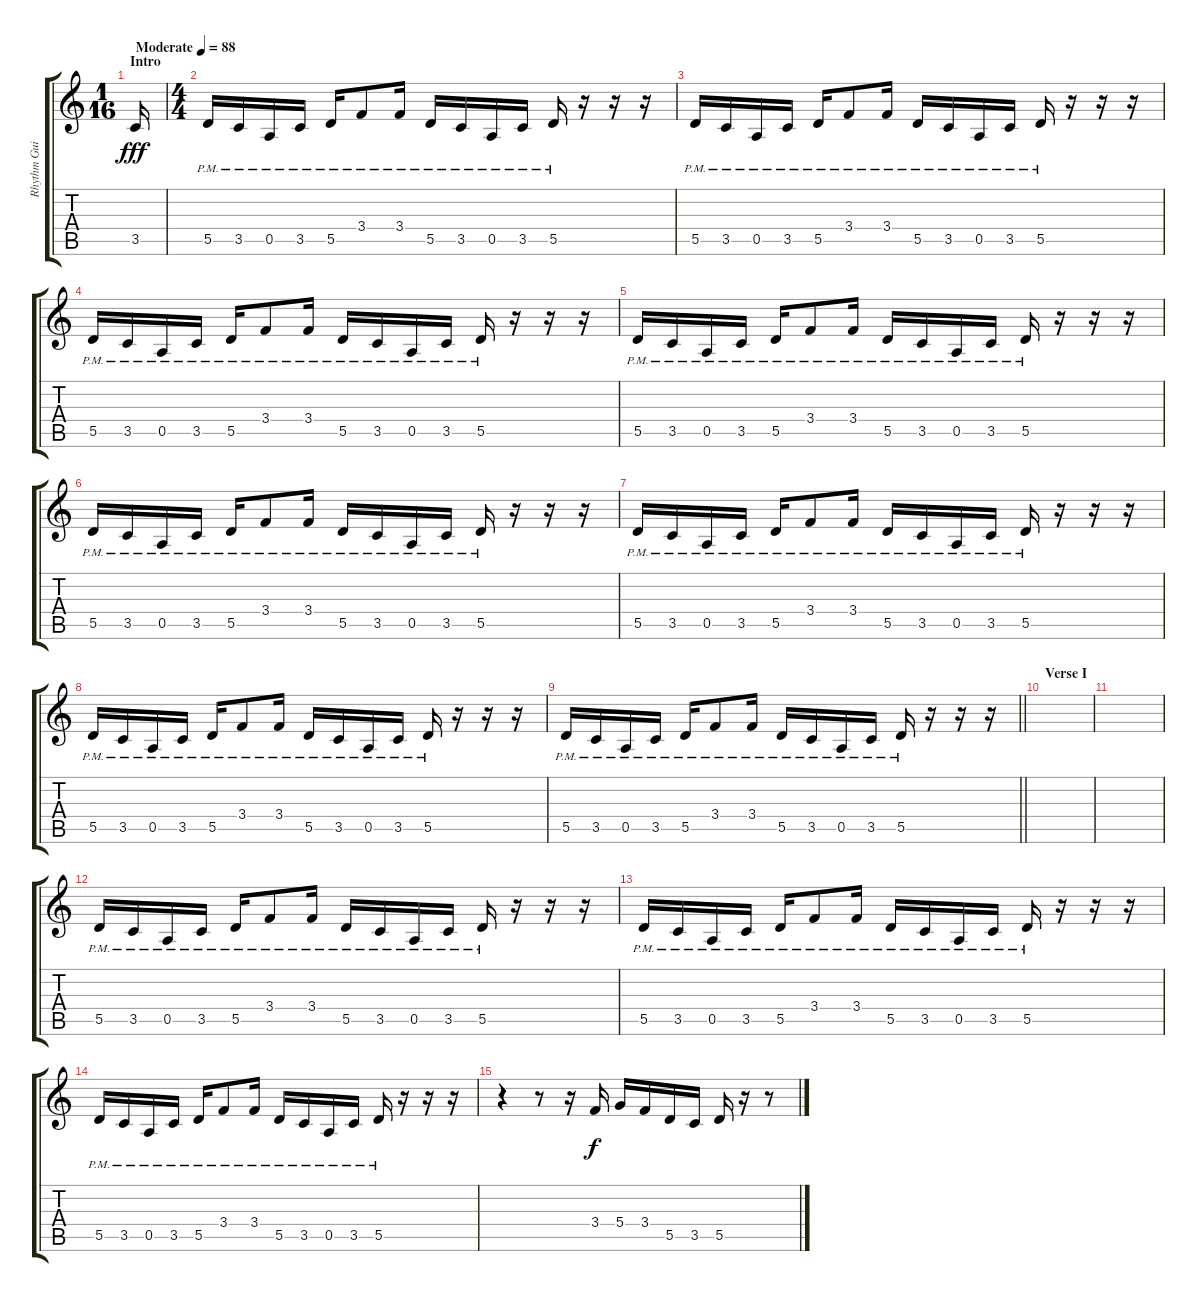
\track ("Rhythm Guitar" "Rhythm Gui") {instrument overdrivenguitar}
\staff {score tabs}
\tuning (E4 B3 G3 D3 A2 E2) {hide}
\ts (1 16)
\section ("" "Intro")
\tempo (88 "Moderate")
\clef g2
\ks c
3.5.16{dy fff instrument overdrivenguitar} |
\ts (4 4)
5.5{pm}.16 3.5{pm}.16 0.5{pm}.16 3.5{pm}.16 5.5{pm}.16 3.4{pm}.8 3.4{pm}.16 5.5{pm}.16 3.5{pm}.16 0.5{pm}.16 3.5{pm}.16 5.5{pm}.16 r.16 r.16 r.16 |
5.5{pm}.16 3.5{pm}.16 0.5{pm}.16 3.5{pm}.16 5.5{pm}.16 3.4{pm}.8 3.4{pm}.16 5.5{pm}.16 3.5{pm}.16 0.5{pm}.16 3.5{pm}.16 5.5{pm}.16 r.16 r.16 r.16 |
5.5{pm}.16 3.5{pm}.16 0.5{pm}.16 3.5{pm}.16 5.5{pm}.16 3.4{pm}.8 3.4{pm}.16 5.5{pm}.16 3.5{pm}.16 0.5{pm}.16 3.5{pm}.16 5.5{pm}.16 r.16 r.16 r.16 |
5.5{pm}.16 3.5{pm}.16 0.5{pm}.16 3.5{pm}.16 5.5{pm}.16 3.4{pm}.8 3.4{pm}.16 5.5{pm}.16 3.5{pm}.16 0.5{pm}.16 3.5{pm}.16 5.5{pm}.16 r.16 r.16 r.16 |
5.5{pm}.16 3.5{pm}.16 0.5{pm}.16 3.5{pm}.16 5.5{pm}.16 3.4{pm}.8 3.4{pm}.16 5.5{pm}.16 3.5{pm}.16 0.5{pm}.16 3.5{pm}.16 5.5{pm}.16 r.16 r.16 r.16 |
5.5{pm}.16 3.5{pm}.16 0.5{pm}.16 3.5{pm}.16 5.5{pm}.16 3.4{pm}.8 3.4{pm}.16 5.5{pm}.16 3.5{pm}.16 0.5{pm}.16 3.5{pm}.16 5.5{pm}.16 r.16 r.16 r.16 |
5.5{pm}.16 3.5{pm}.16 0.5{pm}.16 3.5{pm}.16 5.5{pm}.16 3.4{pm}.8 3.4{pm}.16 5.5{pm}.16 3.5{pm}.16 0.5{pm}.16 3.5{pm}.16 5.5{pm}.16 r.16 r.16 r.16 |
\barLineRight lightlight
5.5{pm}.16 3.5{pm}.16 0.5{pm}.16 3.5{pm}.16 5.5{pm}.16 3.4{pm}.8 3.4{pm}.16 5.5{pm}.16 3.5{pm}.16 0.5{pm}.16 3.5{pm}.16 5.5{pm}.16 r.16 r.16 r.16 |
\section ("" "Verse I")
|
|
5.5{pm}.16 3.5{pm}.16 0.5{pm}.16 3.5{pm}.16 5.5{pm}.16 3.4{pm}.8 3.4{pm}.16 5.5{pm}.16 3.5{pm}.16 0.5{pm}.16 3.5{pm}.16 5.5{pm}.16 r.16 r.16 r.16 |
5.5{pm}.16 3.5{pm}.16 0.5{pm}.16 3.5{pm}.16 5.5{pm}.16 3.4{pm}.8 3.4{pm}.16 5.5{pm}.16 3.5{pm}.16 0.5{pm}.16 3.5{pm}.16 5.5{pm}.16 r.16 r.16 r.16 |
5.5{pm}.16 3.5{pm}.16 0.5{pm}.16 3.5{pm}.16 5.5{pm}.16 3.4{pm}.8 3.4{pm}.16 5.5{pm}.16 3.5{pm}.16 0.5{pm}.16 3.5{pm}.16 5.5{pm}.16 r.16 r.16 r.16 |
r.4 r.8 r.16 3.4.16{dy f} 5.4.16 3.4.16 5.5.16 3.5.16 5.5.16 r.16 r.8
